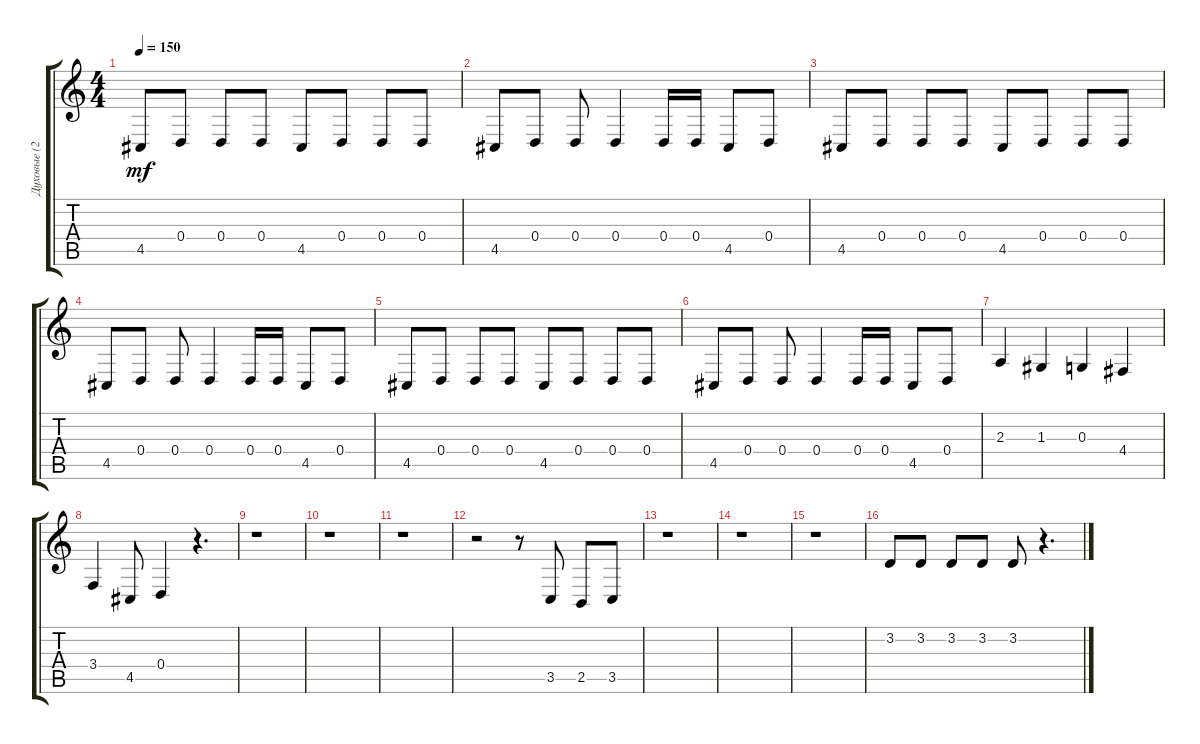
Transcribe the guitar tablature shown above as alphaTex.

\track ("Духовые (2)" "Духовые (2") {instrument brasssection}
\staff {score tabs}
\tuning (E4 B3 G3 D3 A2 E2) {hide}
\ts (4 4)
\tempo 150
\clef g2
\ks c
4.5.8{dy mf volume 16} 0.4.8 0.4.8 0.4.8 4.5.8 0.4.8 0.4.8 0.4.8 |
4.5.8 0.4.8 0.4.8 0.4.4 0.4.16 0.4.16 4.5.8 0.4.8 |
4.5.8 0.4.8 0.4.8 0.4.8 4.5.8 0.4.8 0.4.8 0.4.8 |
4.5.8 0.4.8 0.4.8 0.4.4 0.4.16 0.4.16 4.5.8 0.4.8 |
4.5.8 0.4.8 0.4.8 0.4.8 4.5.8 0.4.8 0.4.8 0.4.8 |
4.5.8 0.4.8 0.4.8 0.4.4 0.4.16 0.4.16 4.5.8 0.4.8 |
2.3.4 1.3.4 0.3.4 4.4.4 |
3.4.4 4.5.8 0.4.4 r.4{d} |
r.1 |
r.1 |
r.1 |
r.2 r.8 3.5.8 2.5.8 3.5.8 |
r.1 |
r.1 |
r.1 |
3.2.8 3.2.8 3.2.8 3.2.8 3.2.8 r.4{d}
